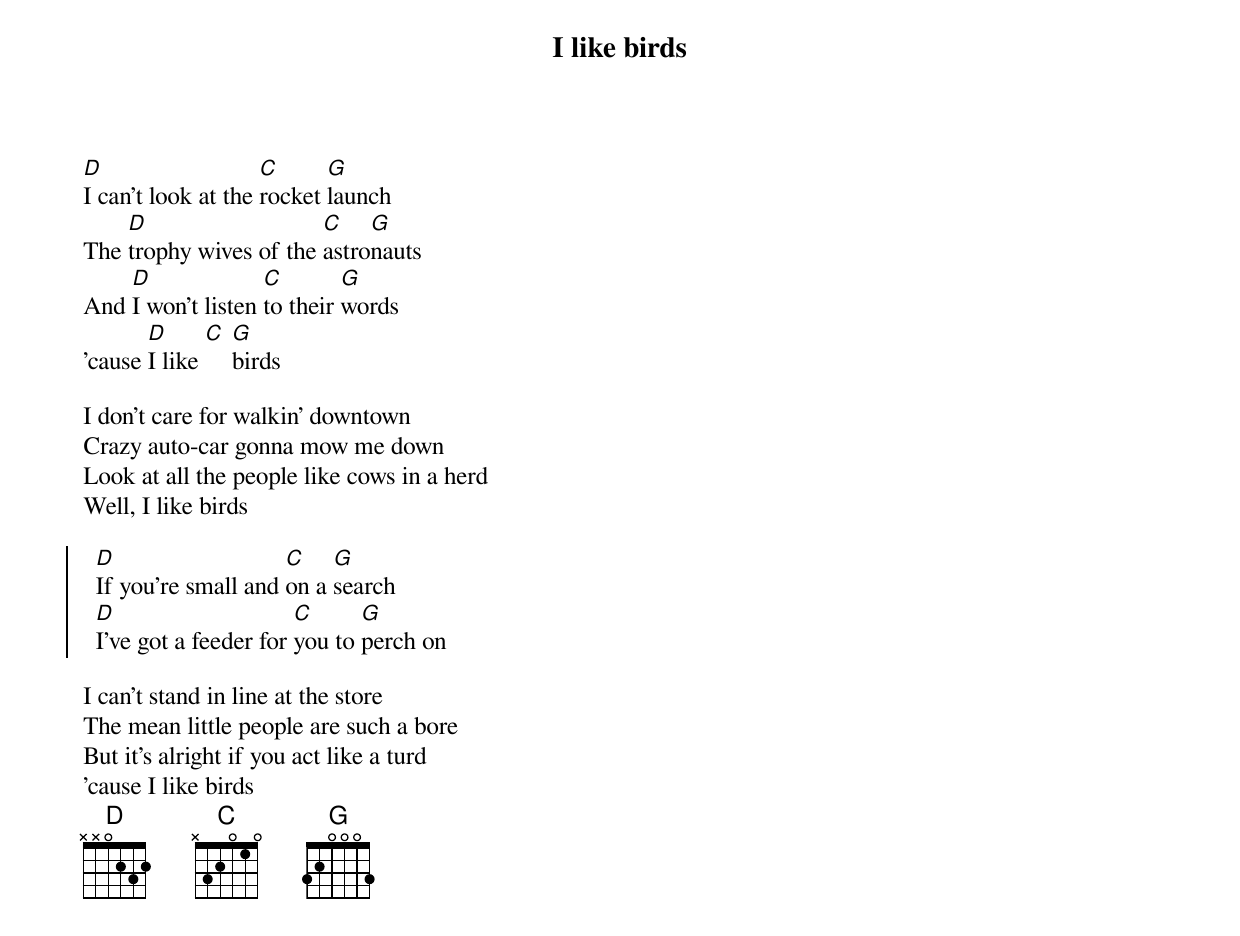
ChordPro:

{title: I like birds}
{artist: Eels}
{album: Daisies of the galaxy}
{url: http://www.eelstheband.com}
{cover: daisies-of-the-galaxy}
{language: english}
{columns: 2}
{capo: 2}
{define: D frets X X 0 2 3 2}
{define: C frets X 3 2 0 1 0}
{define: G frets 3 2 0 0 0 3}

[D]I can't look at the [C]rocket [G]launch
The [D]trophy wives of the [C]astro[G]nauts
And [D]I won't listen [C]to their [G]words
'cause [D]I like [C] [G]birds

I don't care for walkin' downtown
Crazy auto-car gonna mow me down
Look at all the people like cows in a herd
Well, I like birds

{start_of_chorus}
  [D]If you're small and [C]on a [G]search
  [D]I've got a feeder for [C]you to [G]perch on
{end_of_chorus}

I can't stand in line at the store
The mean little people are such a bore
But it's alright if you act like a turd
'cause I like birds
